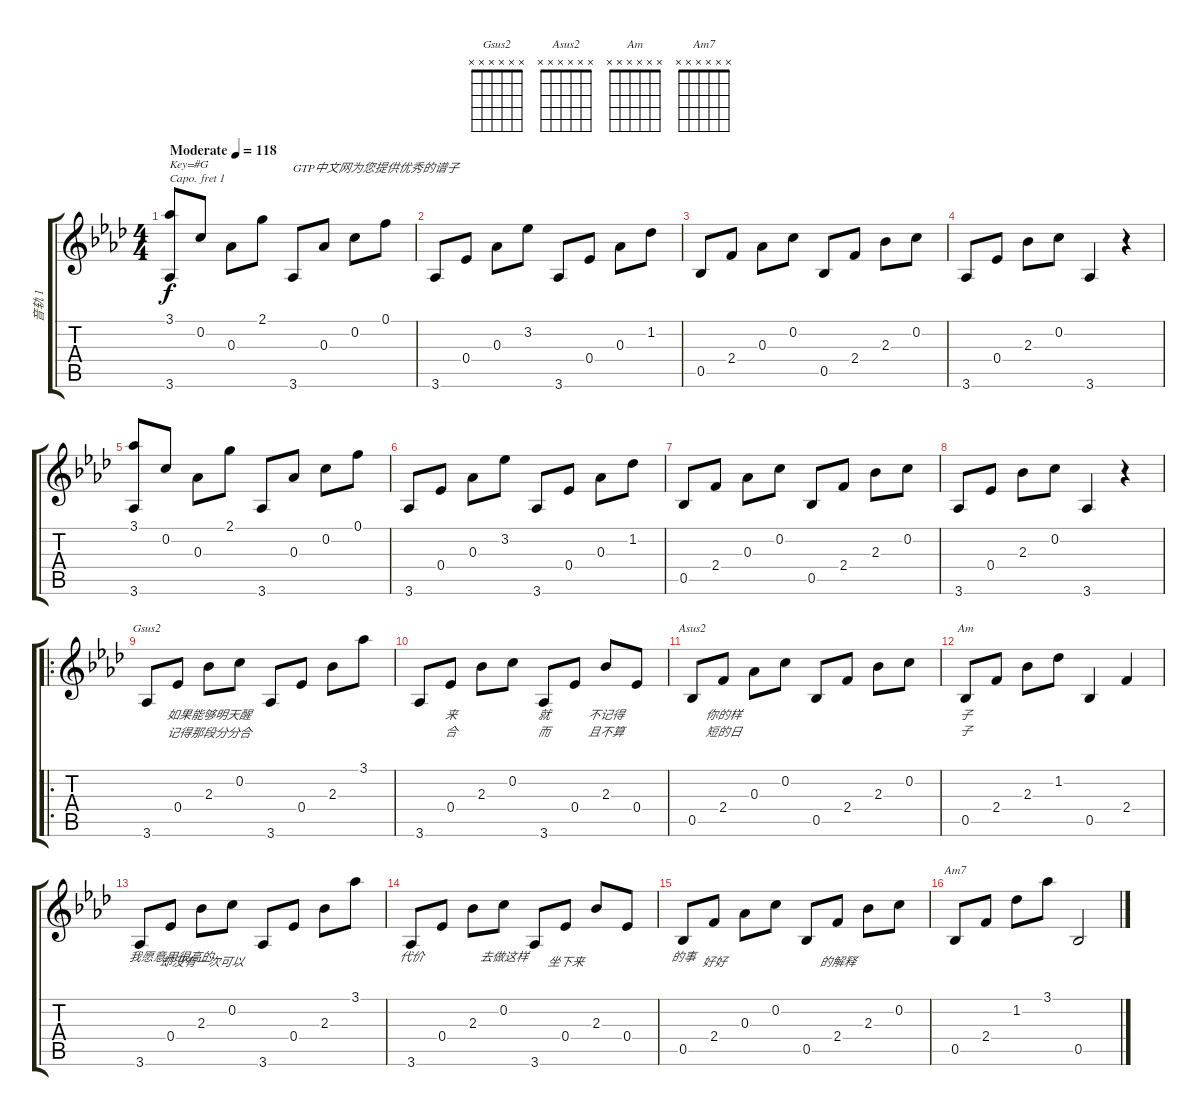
\track ("音轨 1" "音轨 1") {instrument acousticguitarsteel}
\staff {score tabs}
\capo 1
\tuning (E4 B3 G3 D3 A2 E2) {hide}
\chord ("Gsus2" x x x x x x)
\chord ("Asus2" x x x x x x)
\chord ("Am" x x x x x x)
\chord ("Am7" x x x x x x)
\ts (4 4)
\tempo (118 "Moderate")
\clef g2
\ks ab
(3.1 3.6).8{txt "Key=#G" dy f instrument acousticguitarsteel} 0.2.8 0.3.8 2.1.8 3.6.8{txt "GTP中文网为您提供优秀的谱子"} 0.3.8 0.2.8 0.1.8 |
3.6.8 0.4.8 0.3.8 3.2.8 3.6.8 0.4.8 0.3.8 1.2.8 |
0.5.8 2.4.8 0.3.8 0.2.8 0.5.8 2.4.8 2.3.8 0.2.8 |
3.6.8 0.4.8 2.3.8 0.2.8 3.6.4 r.4 |
(3.1 3.6).8 0.2.8 0.3.8 2.1.8 3.6.8 0.3.8 0.2.8 0.1.8 |
3.6.8 0.4.8 0.3.8 3.2.8 3.6.8 0.4.8 0.3.8 1.2.8 |
0.5.8 2.4.8 0.3.8 0.2.8 0.5.8 2.4.8 2.3.8 0.2.8 |
3.6.8 0.4.8 2.3.8 0.2.8 3.6.4 r.4 |
\ro
3.6.8{ch "Gsus2" lyrics (0 "") lyrics (1 "") lyrics (2 "") lyrics (3 "") lyrics (4 "")} 0.4.8{lyrics (0 "") lyrics (1 "") lyrics (2 "") lyrics (3 "") lyrics (4 "")} 2.3.8{lyrics (0 "如果能够明天醒") lyrics (1 "记得那段分分合") lyrics (2 "") lyrics (3 "") lyrics (4 "")} 0.2.8{lyrics (0 "") lyrics (1 "") lyrics (2 "") lyrics (3 "") lyrics (4 "")} 3.6.8{lyrics (0 "") lyrics (1 "") lyrics (2 "") lyrics (3 "") lyrics (4 "")} 0.4.8{lyrics (0 "") lyrics (1 "") lyrics (2 "") lyrics (3 "") lyrics (4 "")} 2.3.8{lyrics (0 "") lyrics (1 "") lyrics (2 "") lyrics (3 "") lyrics (4 "")} 3.1.8{lyrics (0 "") lyrics (1 "") lyrics (2 "") lyrics (3 "") lyrics (4 "")} |
3.6.8{lyrics (0 "") lyrics (1 "") lyrics (2 "") lyrics (3 "") lyrics (4 "")} 0.4.8{lyrics (0 "来") lyrics (1 "合") lyrics (2 "") lyrics (3 "") lyrics (4 "")} 2.3.8{lyrics (0 "") lyrics (1 "") lyrics (2 "") lyrics (3 "") lyrics (4 "")} 0.2.8{lyrics (0 "") lyrics (1 "") lyrics (2 "") lyrics (3 "") lyrics (4 "")} 3.6.8{lyrics (0 "就") lyrics (1 "而") lyrics (2 "") lyrics (3 "") lyrics (4 "")} 0.4.8{lyrics (0 "") lyrics (1 "") lyrics (2 "") lyrics (3 "") lyrics (4 "")} 2.3.8{lyrics (0 "不记得") lyrics (1 "且不算") lyrics (2 "") lyrics (3 "") lyrics (4 "")} 0.4.8{lyrics (0 "") lyrics (1 "") lyrics (2 "") lyrics (3 "") lyrics (4 "")} |
0.5.8{ch "Asus2" lyrics (0 "") lyrics (1 "") lyrics (2 "") lyrics (3 "") lyrics (4 "")} 2.4.8{lyrics (0 "你的样") lyrics (1 "短的日") lyrics (2 "") lyrics (3 "") lyrics (4 "")} 0.3.8{lyrics (0 "") lyrics (1 "") lyrics (2 "") lyrics (3 "") lyrics (4 "")} 0.2.8{lyrics (0 "") lyrics (1 "") lyrics (2 "") lyrics (3 "") lyrics (4 "")} 0.5.8{lyrics (0 "") lyrics (1 "") lyrics (2 "") lyrics (3 "") lyrics (4 "")} 2.4.8{lyrics (0 "") lyrics (1 "") lyrics (2 "") lyrics (3 "") lyrics (4 "")} 2.3.8{lyrics (0 "") lyrics (1 "") lyrics (2 "") lyrics (3 "") lyrics (4 "")} 0.2.8{lyrics (0 "") lyrics (1 "") lyrics (2 "") lyrics (3 "") lyrics (4 "")} |
0.5.8{ch "Am" lyrics (0 "子") lyrics (1 "子") lyrics (2 "") lyrics (3 "") lyrics (4 "")} 2.4.8{lyrics (0 "") lyrics (1 "") lyrics (2 "") lyrics (3 "") lyrics (4 "")} 2.3.8{lyrics (0 "") lyrics (1 "") lyrics (2 "") lyrics (3 "") lyrics (4 "")} 1.2.8{lyrics (0 "") lyrics (1 "") lyrics (2 "") lyrics (3 "") lyrics (4 "")} 0.5.4{lyrics (0 "") lyrics (1 "") lyrics (2 "") lyrics (3 "") lyrics (4 "")} 2.4.4{lyrics (0 "") lyrics (1 "") lyrics (2 "") lyrics (3 "") lyrics (4 "")} |
3.6.8{lyrics (0 "") lyrics (1 "") lyrics (2 "") lyrics (3 "") lyrics (4 "")} 0.4.8{lyrics (0 "我愿意用很高的") lyrics (1 "") lyrics (2 "") lyrics (3 "") lyrics (4 "")} 2.3.8{lyrics (0 "") lyrics (1 "却没有一次可以") lyrics (2 "") lyrics (3 "") lyrics (4 "")} 0.2.8{lyrics (0 "") lyrics (1 "") lyrics (2 "") lyrics (3 "") lyrics (4 "")} 3.6.8{lyrics (0 "") lyrics (1 "") lyrics (2 "") lyrics (3 "") lyrics (4 "")} 0.4.8{lyrics (0 "") lyrics (1 "") lyrics (2 "") lyrics (3 "") lyrics (4 "")} 2.3.8{lyrics (0 "") lyrics (1 "") lyrics (2 "") lyrics (3 "") lyrics (4 "")} 3.1.8{lyrics (0 "") lyrics (1 "") lyrics (2 "") lyrics (3 "") lyrics (4 "")} |
3.6.8{lyrics (0 "代价") lyrics (1 "") lyrics (2 "") lyrics (3 "") lyrics (4 "")} 0.4.8{lyrics (0 "") lyrics (1 "") lyrics (2 "") lyrics (3 "") lyrics (4 "")} 2.3.8{lyrics (0 "") lyrics (1 "") lyrics (2 "") lyrics (3 "") lyrics (4 "")} 0.2.8{lyrics (0 "去做这样") lyrics (1 "") lyrics (2 "") lyrics (3 "") lyrics (4 "")} 3.6.8{lyrics (0 "") lyrics (1 "") lyrics (2 "") lyrics (3 "") lyrics (4 "")} 0.4.8{lyrics (0 "") lyrics (1 "坐下来") lyrics (2 "") lyrics (3 "") lyrics (4 "")} 2.3.8{lyrics (0 "") lyrics (1 "") lyrics (2 "") lyrics (3 "") lyrics (4 "")} 0.4.8{lyrics (0 "") lyrics (1 "") lyrics (2 "") lyrics (3 "") lyrics (4 "")} |
0.5.8{lyrics (0 "的事") lyrics (1 "") lyrics (2 "") lyrics (3 "") lyrics (4 "")} 2.4.8{lyrics (0 "") lyrics (1 "好好") lyrics (2 "") lyrics (3 "") lyrics (4 "")} 0.3.8{lyrics (0 "") lyrics (1 "") lyrics (2 "") lyrics (3 "") lyrics (4 "")} 0.2.8{lyrics (0 "") lyrics (1 "") lyrics (2 "") lyrics (3 "") lyrics (4 "")} 0.5.8{lyrics (0 "") lyrics (1 "") lyrics (2 "") lyrics (3 "") lyrics (4 "")} 2.4.8{lyrics (0 "") lyrics (1 "的解释") lyrics (2 "") lyrics (3 "") lyrics (4 "")} 2.3.8{lyrics (0 "") lyrics (1 "") lyrics (2 "") lyrics (3 "") lyrics (4 "")} 0.2.8{lyrics (0 "") lyrics (1 "") lyrics (2 "") lyrics (3 "") lyrics (4 "")} |
0.5.8{ch "Am7" lyrics (0 "") lyrics (1 "") lyrics (2 "") lyrics (3 "") lyrics (4 "")} 2.4.8{lyrics (0 "") lyrics (1 "") lyrics (2 "") lyrics (3 "") lyrics (4 "")} 1.2.8{lyrics (0 "") lyrics (1 "") lyrics (2 "") lyrics (3 "") lyrics (4 "")} 3.1.8{lyrics (0 "") lyrics (1 "") lyrics (2 "") lyrics (3 "") lyrics (4 "")} 0.5.2{lyrics (0 "") lyrics (1 "") lyrics (2 "") lyrics (3 "") lyrics (4 "")}
